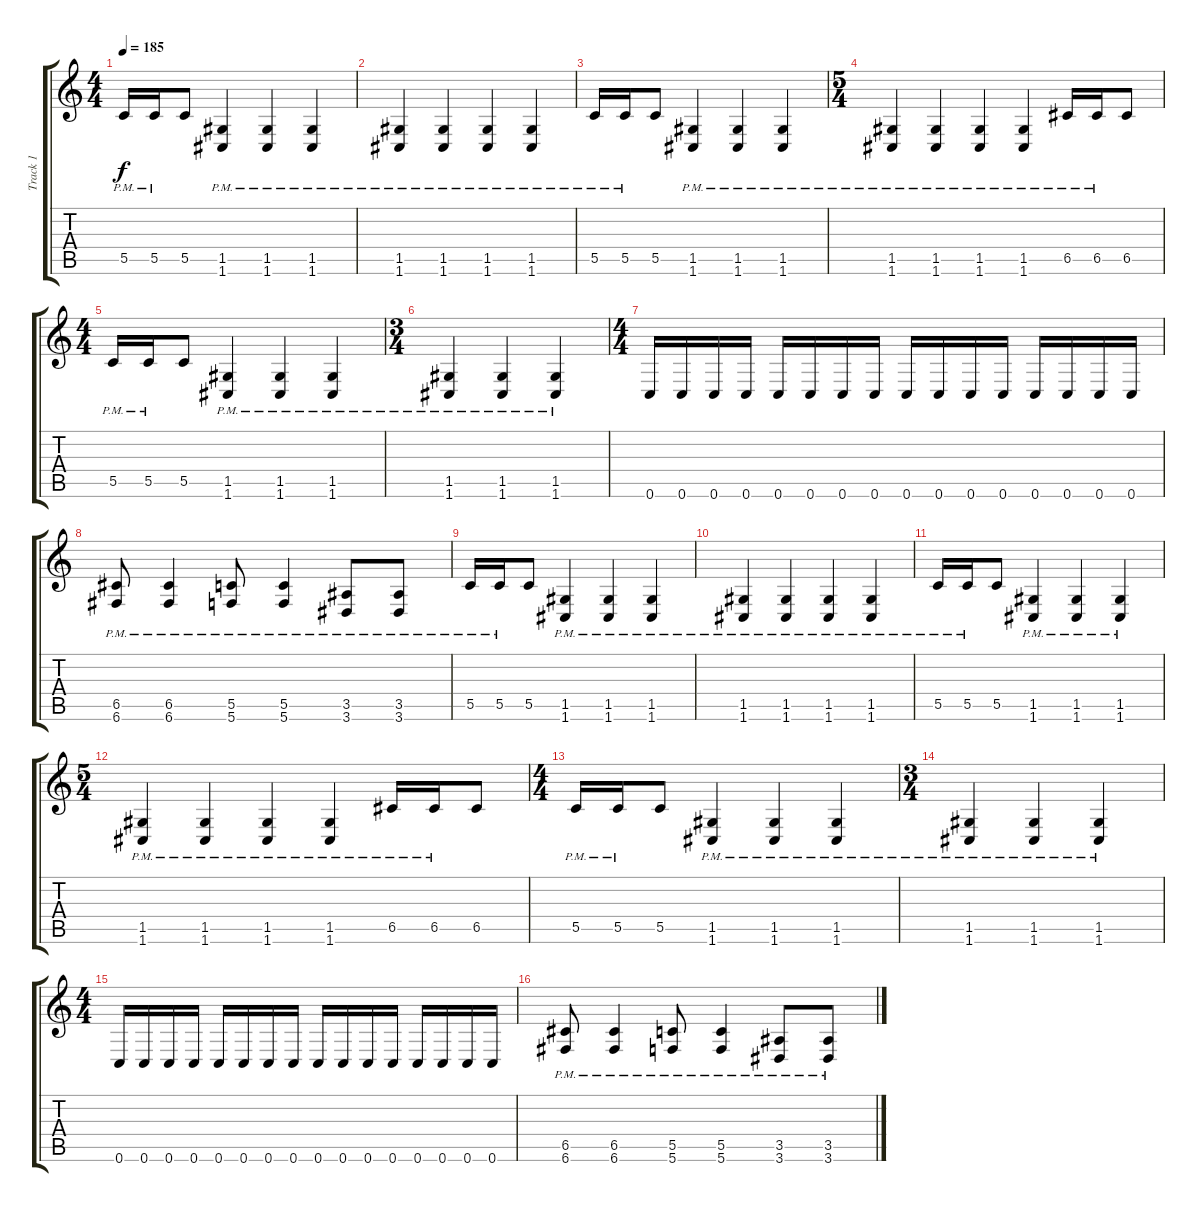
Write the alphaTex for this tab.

\track ("Track 1" "Track 1") {instrument distortionguitar}
\staff {score tabs}
\tuning (D4 A3 F3 C3 G2 C2) {hide}
\ts (4 4)
\tempo 185
\clef g2
\ks c
5.5{pm}.16{dy f} 5.5{pm}.16 5.5.8 (1.5{pm} 1.6{pm}).4 (1.5{pm} 1.6{pm}).4 (1.5{pm} 1.6{pm}).4 |
(1.5{pm} 1.6{pm}).4 (1.5{pm} 1.6{pm}).4 (1.5{pm} 1.6{pm}).4 (1.5{pm} 1.6{pm}).4 |
5.5{pm}.16 5.5{pm}.16 5.5.8 (1.5{pm} 1.6{pm}).4 (1.5{pm} 1.6{pm}).4 (1.5{pm} 1.6{pm}).4 |
\ts (5 4)
(1.5{pm} 1.6{pm}).4 (1.5{pm} 1.6{pm}).4 (1.5{pm} 1.6{pm}).4 (1.5{pm} 1.6{pm}).4 6.5{pm}.16 6.5{pm}.16 6.5.8 |
\ts (4 4)
5.5{pm}.16 5.5{pm}.16 5.5.8 (1.5{pm} 1.6{pm}).4 (1.5{pm} 1.6{pm}).4 (1.5{pm} 1.6{pm}).4 |
\ts (3 4)
(1.5{pm} 1.6{pm}).4 (1.5{pm} 1.6{pm}).4 (1.5{pm} 1.6{pm}).4 |
\ts (4 4)
0.6.16 0.6.16 0.6.16 0.6.16 0.6.16 0.6.16 0.6.16 0.6.16 0.6.16 0.6.16 0.6.16 0.6.16 0.6.16 0.6.16 0.6.16 0.6.16 |
(6.5{pm} 6.6{pm}).8 (6.5{pm} 6.6{pm}).4 (5.5{pm} 5.6{pm}).8 (5.5{pm} 5.6{pm}).4 (3.5{pm} 3.6{pm}).8 (3.5{pm} 3.6{pm}).8 |
5.5{pm}.16 5.5{pm}.16 5.5.8 (1.5{pm} 1.6{pm}).4 (1.5{pm} 1.6{pm}).4 (1.5{pm} 1.6{pm}).4 |
(1.5{pm} 1.6{pm}).4 (1.5{pm} 1.6{pm}).4 (1.5{pm} 1.6{pm}).4 (1.5{pm} 1.6{pm}).4 |
5.5{pm}.16 5.5{pm}.16 5.5.8 (1.5{pm} 1.6{pm}).4 (1.5{pm} 1.6{pm}).4 (1.5{pm} 1.6{pm}).4 |
\ts (5 4)
(1.5{pm} 1.6{pm}).4 (1.5{pm} 1.6{pm}).4 (1.5{pm} 1.6{pm}).4 (1.5{pm} 1.6{pm}).4 6.5{pm}.16 6.5{pm}.16 6.5.8 |
\ts (4 4)
5.5{pm}.16 5.5{pm}.16 5.5.8 (1.5{pm} 1.6{pm}).4 (1.5{pm} 1.6{pm}).4 (1.5{pm} 1.6{pm}).4 |
\ts (3 4)
(1.5{pm} 1.6{pm}).4 (1.5{pm} 1.6{pm}).4 (1.5{pm} 1.6{pm}).4 |
\ts (4 4)
0.6.16 0.6.16 0.6.16 0.6.16 0.6.16 0.6.16 0.6.16 0.6.16 0.6.16 0.6.16 0.6.16 0.6.16 0.6.16 0.6.16 0.6.16 0.6.16 |
(6.5{pm} 6.6{pm}).8 (6.5{pm} 6.6{pm}).4 (5.5{pm} 5.6{pm}).8 (5.5{pm} 5.6{pm}).4 (3.5{pm} 3.6{pm}).8 (3.5{pm} 3.6{pm}).8
